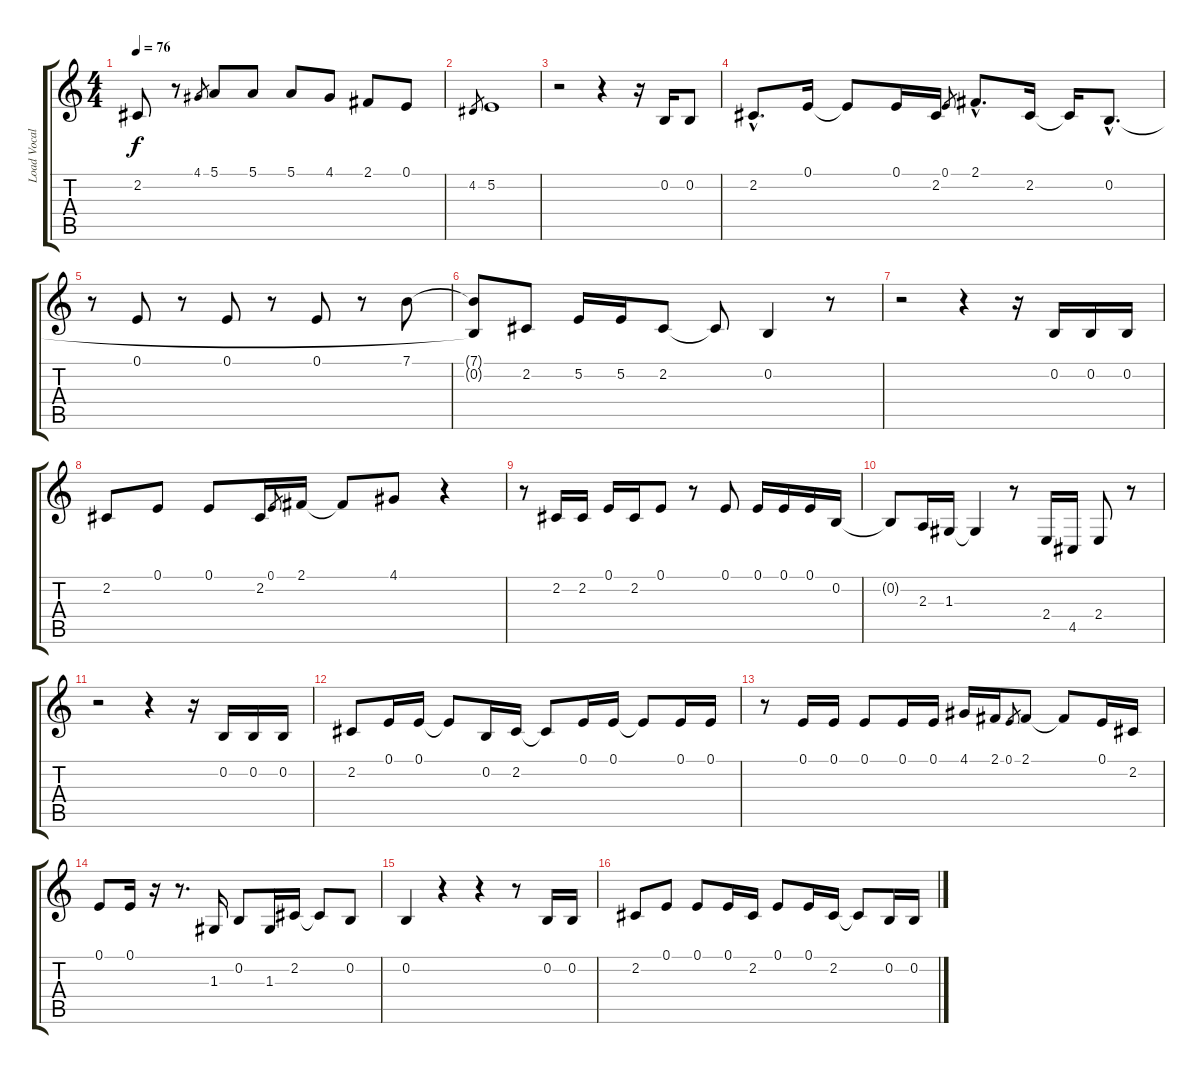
\track ("Load Vocals" "Load Vocal") {instrument bassoon}
\staff {score tabs}
\tuning (E4 B3 G3 D3 A2 E2) {hide}
\ts (4 4)
\tempo 76
\clef g2
\ks c
2.2.8{dy f} r.8 4.1.8{gr} 5.1.8 5.1.8 5.1.8 4.1.8 2.1.8 0.1.8 |
4.2.8{gr} 5.2.1 |
r.2 r.4 r.16 0.2.16 0.2.8 |
2.2{hac}.8{d} 0.1.16 0.1{t}.8 0.1.16 2.2.16 0.1.8{gr} 2.1{hac}.8{d} 2.2.16 2.2{t}.16 0.2{hac}.8{d} |
r.8 0.1.8 r.8 0.1.8 r.8 0.1.8 r.8 7.1.8 |
(7.1{t} 0.2{t}).8 2.2.8 5.2.16 5.2.16 2.2.8 2.2{t}.8 0.2.4 r.8 |
r.2 r.4 r.16 0.2.16 0.2.16 0.2.16 |
2.2.8 0.1.8 0.1.8 2.2.16 0.1.8{gr} 2.1.16 2.1{t}.8 4.1.8 r.4 |
r.8 2.2.16 2.2.16 0.1.16 2.2.16 0.1.8 r.8 0.1.8 0.1.16 0.1.16 0.1.16 0.2.16 |
0.2{t}.8 2.3.16 1.3.16 1.3{t}.4 r.8 2.4.16 4.5.16 2.4.8 r.8 |
r.2 r.4 r.16 0.2.16 0.2.16 0.2.16 |
2.2.8 0.1.16 0.1.16 0.1{t}.8 0.2.16 2.2.16 2.2{t}.8 0.1.16 0.1.16 0.1{t}.8 0.1.16 0.1.16 |
r.8 0.1.16 0.1.16 0.1.8 0.1.16 0.1.16 4.1.16 2.1.16 0.1.8{gr} 2.1.8 2.1{t}.8 0.1.16 2.2.16 |
0.1.8 0.1.16 r.16 r.8{d} 1.3.16 0.2.8 1.3.16 2.2.16 2.2{t}.8 0.2.8 |
0.2.4 r.4 r.4 r.8 0.2.16 0.2.16 |
2.2.8 0.1.8 0.1.8 0.1.16 2.2.16 0.1.8 0.1.16 2.2.16 2.2{t}.8 0.2.16 0.2.16
